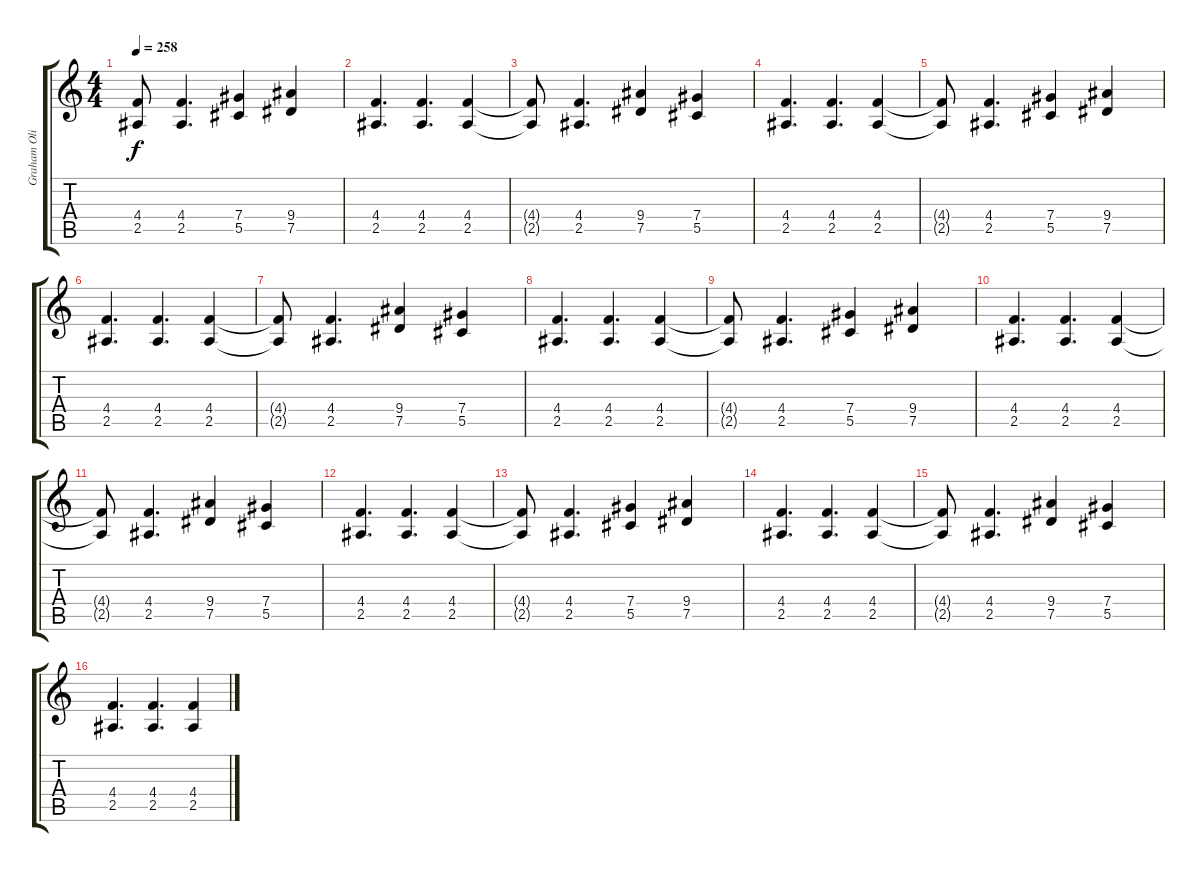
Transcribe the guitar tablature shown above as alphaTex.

\track ("Graham Oliver" "Graham Oli") {instrument overdrivenguitar}
\staff {score tabs}
\tuning (Eb4 Bb3 Gb3 Db3 Ab2 Eb2) {hide}
\ts (4 4)
\tempo 258
\clef g2
\ks c
(4.4{t} 2.5{t}).8{dy f} (4.4 2.5).4{d} (7.4 5.5).4 (9.4 7.5).4 |
(4.4 2.5).4{d} (4.4 2.5).4{d} (4.4 2.5).4 |
(4.4{t} 2.5{t}).8 (4.4 2.5).4{d} (9.4 7.5).4 (7.4 5.5).4 |
(4.4 2.5).4{d} (4.4 2.5).4{d} (4.4 2.5).4 |
(4.4{t} 2.5{t}).8 (4.4 2.5).4{d} (7.4 5.5).4 (9.4 7.5).4 |
(4.4 2.5).4{d} (4.4 2.5).4{d} (4.4 2.5).4 |
(4.4{t} 2.5{t}).8 (4.4 2.5).4{d} (9.4 7.5).4 (7.4 5.5).4 |
(4.4 2.5).4{d} (4.4 2.5).4{d} (4.4 2.5).4 |
(4.4{t} 2.5{t}).8 (4.4 2.5).4{d} (7.4 5.5).4 (9.4 7.5).4 |
(4.4 2.5).4{d} (4.4 2.5).4{d} (4.4 2.5).4 |
(4.4{t} 2.5{t}).8 (4.4 2.5).4{d} (9.4 7.5).4 (7.4 5.5).4 |
(4.4 2.5).4{d} (4.4 2.5).4{d} (4.4 2.5).4 |
(4.4{t} 2.5{t}).8 (4.4 2.5).4{d} (7.4 5.5).4 (9.4 7.5).4 |
(4.4 2.5).4{d} (4.4 2.5).4{d} (4.4 2.5).4 |
(4.4{t} 2.5{t}).8 (4.4 2.5).4{d} (9.4 7.5).4 (7.4 5.5).4 |
(4.4 2.5).4{d} (4.4 2.5).4{d} (4.4 2.5).4
